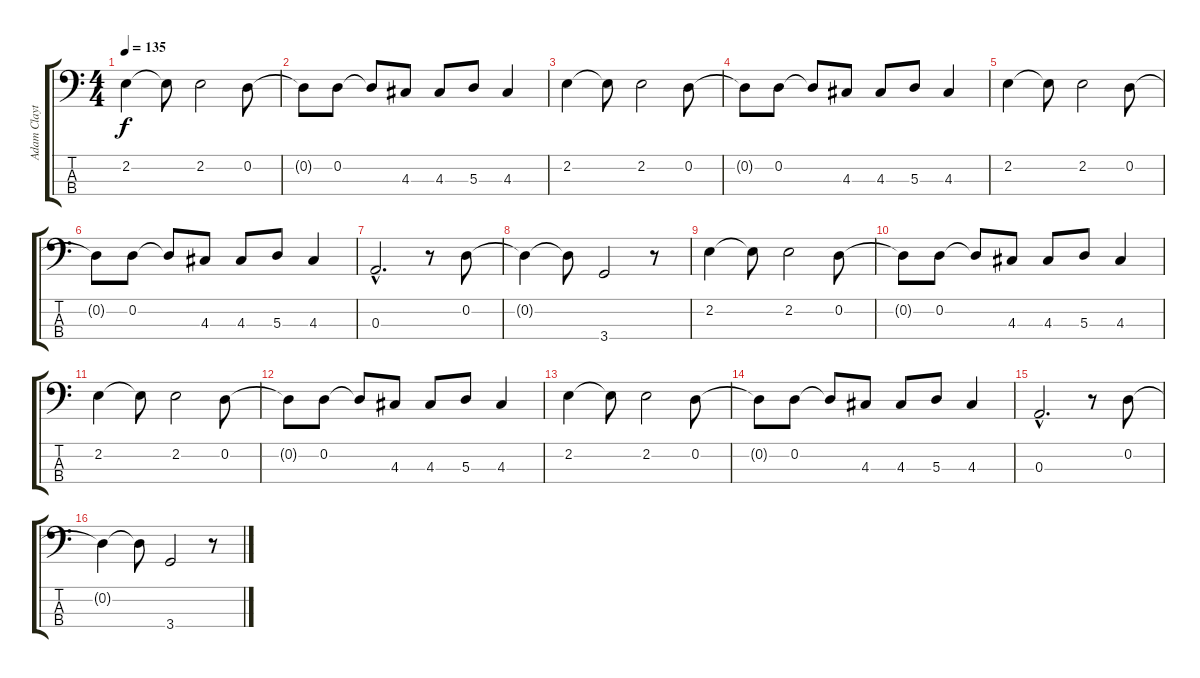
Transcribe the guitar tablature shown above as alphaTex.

\track ("Adam Clayton" "Adam Clayt") {instrument electricbasspick}
\staff {score tabs}
\tuning (G2 D2 A1 E1) {hide}
\ts (4 4)
\tempo 135
\clef f4
\ks c
2.2.4{dy f} 2.2{t}.8 2.2.2 0.2.8 |
0.2{t}.8 0.2.8 0.2{t}.8 4.3.8 4.3.8 5.3.8 4.3.4 |
2.2.4 2.2{t}.8 2.2.2 0.2.8 |
0.2{t}.8 0.2.8 0.2{t}.8 4.3.8 4.3.8 5.3.8 4.3.4 |
2.2.4 2.2{t}.8 2.2.2 0.2.8 |
0.2{t}.8 0.2.8 0.2{t}.8 4.3.8 4.3.8 5.3.8 4.3.4 |
0.3{hac}.2{d} r.8 0.2.8 |
0.2{t}.4 0.2{t}.8 3.4.2 r.8 |
2.2.4 2.2{t}.8 2.2.2 0.2.8 |
0.2{t}.8 0.2.8 0.2{t}.8 4.3.8 4.3.8 5.3.8 4.3.4 |
2.2.4 2.2{t}.8 2.2.2 0.2.8 |
0.2{t}.8 0.2.8 0.2{t}.8 4.3.8 4.3.8 5.3.8 4.3.4 |
2.2.4 2.2{t}.8 2.2.2 0.2.8 |
0.2{t}.8 0.2.8 0.2{t}.8 4.3.8 4.3.8 5.3.8 4.3.4 |
0.3{hac}.2{d} r.8 0.2.8 |
0.2{t}.4 0.2{t}.8 3.4.2 r.8
